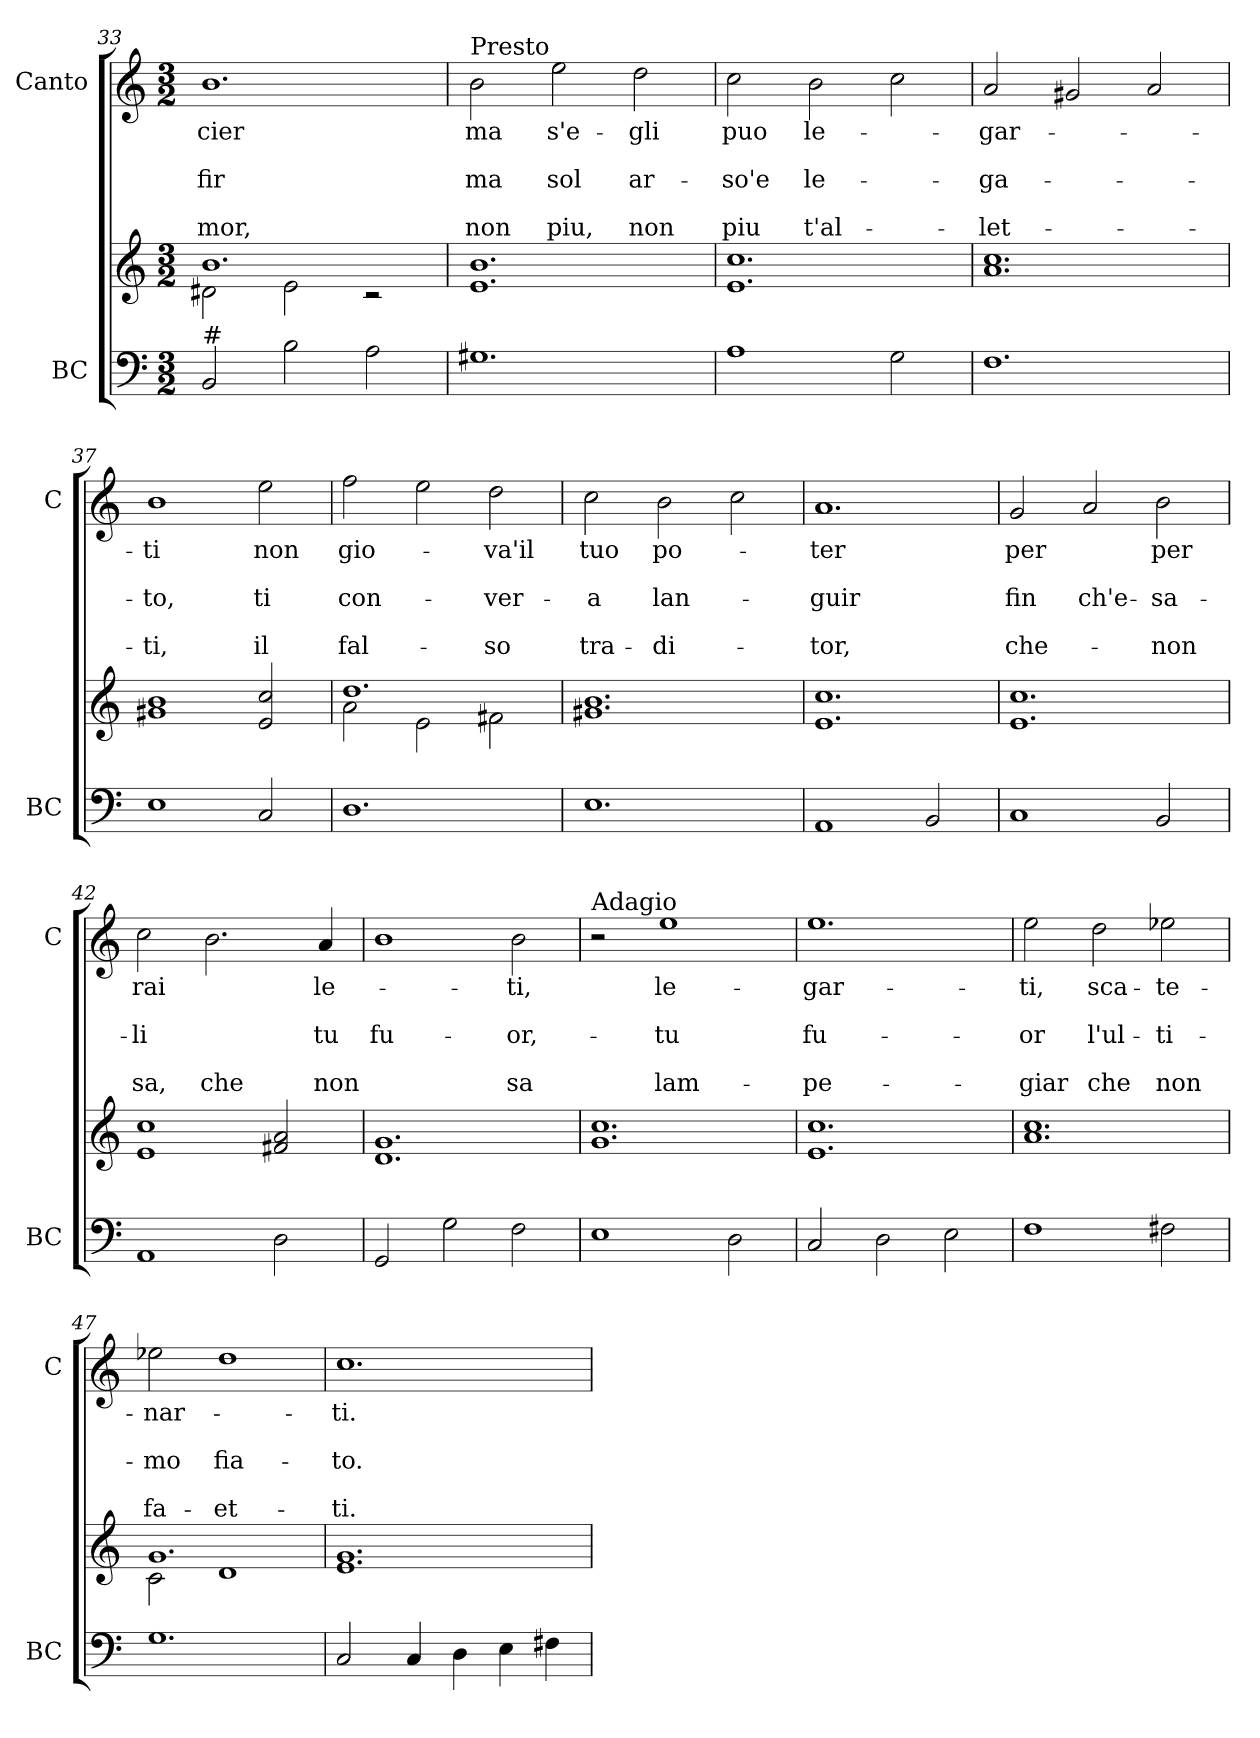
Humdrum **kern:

**kern	**kern	**kern	**text	**text	**text	**text	**text
*part2	*part2	*part1	*part1	*part1	*part1	*part1	*part1
*staff3	*staff2	*staff1	*staff1	*staff1	*staff1	*staff1	*staff1
*I"BC	*	*I"Canto	*	*	*	*	*
*I'BC	*	*I'C	*	*	*	*	*
*clefF4	*clefG2	*clefG2	*	*	*	*	*
*k[]	*k[]	*k[]	*	*	*	*	*
*C:	*C:	*C:	*	*	*	*	*
*M3/2	*M3/2	*M3/2	*	*	*	*	*
=33	=33	=33	=33	=33	=33	=33	=33
*	*^	*	*	*	*	*	*
!LO:TX:a:t=#	!	!	!	!	!	!	!	!
!	!	!	!	!LO:LY:b	!	!LO:LY:b	!	!LO:LY:b
2BB/	1.b	2d#X\	1.b	-cier	.	-fir	.	-mor,
2B\	.	2e\	.	.	.	.	.	.
2A\	.	2rc	.	.	.	.	.	.
=34	=34	=34	=34	=34	=34	=34	=34	=34
!	!	!	!LO:TX:a:t=Presto	!	!	!	!	!
!	!	!	!	!LO:LY:b	!	!LO:LY:b	!	!LO:LY:b
*	*v	*v	*	*	*	*	*	*
1.G#X	1.e 1.b	2b\	ma	.	ma	.	non
!	!	!	!LO:LY:b	!	!LO:LY:b	!	!LO:LY:b
.	.	2ee\	s'e-	.	sol	.	piu,
!	!	!	!LO:LY:b	!	!LO:LY:b	!	!LO:LY:b
.	.	2dd\	-gli	.	ar-	.	non
=35	=35	=35	=35	=35	=35	=35	=35
!	!	!	!LO:LY:b	!	!LO:LY:b	!	!LO:LY:b
1A	1.e 1.cc	2cc\	puo	.	-so'e	.	piu
!	!	!	!LO:LY:b	!	!LO:LY:b	!	!LO:LY:b
.	.	2b\	le-	.	le-	.	t'al-
2G\	.	2cc\	.	.	.	.	.
=36	=36	=36	=36	=36	=36	=36	=36
!	!	!	!LO:LY:b	!	!LO:LY:b	!	!LO:LY:b
1.F	1.a 1.cc	2a/	-gar-	.	-ga-	.	-let-
.	.	2g#X/	.	.	.	.	.
.	.	2a/	.	.	.	.	.
!!LO:PB:g=z
=37	=37	=37	=37	=37	=37	=37	=37
!	!	!	!LO:LY:b	!	!LO:LY:b	!	!LO:LY:b
1E	1g#X 1b	1b	-ti	.	-to,	.	-ti,
!	!	!	!LO:LY:b	!	!LO:LY:b	!	!LO:LY:b
2C/	2e/ 2cc/	2ee\	non	.	ti	.	il
=38	=38	=38	=38	=38	=38	=38	=38
*	*^	*	*	*	*	*	*
!	!	!	!	!LO:LY:b	!	!LO:LY:b	!	!LO:LY:b
1.D	1.dd	2a\	2ff\	gio-	.	con-	.	fal-
.	.	2e\	2ee\	.	.	.	.	.
!	!	!	!	!LO:LY:b	!	!LO:LY:b	!	!LO:LY:b
.	.	2f#X\	2dd\	-va'il	.	-ver-	.	-so
=39	=39	=39	=39	=39	=39	=39	=39	=39
!	!	!	!	!LO:LY:b	!	!LO:LY:b	!	!LO:LY:b
*	*v	*v	*	*	*	*	*	*
1.E	1.g#X 1.b	2cc\	tuo	.	-a	.	tra-
!	!	!	!LO:LY:b	!	!LO:LY:b	!	!LO:LY:b
.	.	2b\	po-	.	lan-	.	-di-
.	.	2cc\	.	.	.	.	.
=40	=40	=40	=40	=40	=40	=40	=40
!	!	!	!LO:LY:b	!	!LO:LY:b	!	!LO:LY:b
1AA	1.e 1.cc	1.a	-ter	.	-guir	.	-tor,
2BB/	.	.	.	.	.	.	.
=41	=41	=41	=41	=41	=41	=41	=41
!	!	!	!LO:LY:b	!	!LO:LY:b	!	!LO:LY:b
1C	1.e 1.cc	2g/	per	.	fin	.	che-
!	!	!	!	!	!LO:LY:b	!	!
.	.	2a/	.	.	ch'e-	.	.
!	!	!	!LO:LY:b	!	!LO:LY:b	!	!LO:LY:b
2BB/	.	2b\	-per	.	-sa-	.	-non
=42	=42	=42	=42	=42	=42	=42	=42
!	!	!	!LO:LY:b	!	!LO:LY:b	!	!LO:LY:b
1AA	1e 1cc	2cc\	rai	.	-li	.	sa,
!	!	!	!	!	!	!	!LO:LY:b
.	.	2.b\	.	.	.	.	che
2D\	2f#X/ 2a/	.	.	.	.	.	.
!	!	!	!LO:LY:b	!	!LO:LY:b	!	!LO:LY:b
.	.	4a/	le-	.	tu	.	non
!!LO:LB:g=z
=43	=43	=43	=43	=43	=43	=43	=43
!	!	!	!	!	!LO:LY:b	!	!
2GG/	1.d 1.g	1b	.	.	fu-	.	.
2G\	.	.	.	.	.	.	.
!	!	!	!LO:LY:b	!	!LO:LY:b	!	!LO:LY:b
2F\	.	2b\	-ti,	.	-or,-	.	sa
=44	=44	=44	=44	=44	=44	=44	=44
!	!	!LO:TX:a:t=Adagio	!	!	!	!	!
1E	1.g 1.cc	2r	.	.	.	.	.
!	!	!	!LO:LY:b	!	!LO:LY:b	!	!LO:LY:b
.	.	1ee	le-	.	-tu	.	lam-
2D\	.	.	.	.	.	.	.
=45	=45	=45	=45	=45	=45	=45	=45
!	!	!	!LO:LY:b	!	!LO:LY:b	!	!LO:LY:b
2C/	1.e 1.cc	1.ee	-gar-	.	fu-	.	-pe-
2D\	.	.	.	.	.	.	.
2E\	.	.	.	.	.	.	.
=46	=46	=46	=46	=46	=46	=46	=46
!	!	!	!LO:LY:b	!	!LO:LY:b	!	!LO:LY:b
1F	1.a 1.cc	2ee\	-ti,	.	-or	.	-giar
!	!	!	!LO:LY:b	!	!LO:LY:b	!	!LO:LY:b
.	.	2dd\	sca-	.	l'ul-	.	che
!	!	!	!LO:LY:b	!	!LO:LY:b	!	!LO:LY:b
2F#X\	.	2ee-X\	-te-	.	-ti-	.	non
=47	=47	=47	=47	=47	=47	=47	=47
*	*^	*	*	*	*	*	*
!	!	!	!	!LO:LY:b	!	!LO:LY:b	!	!LO:LY:b
1.G	1.g	2c\	2ee-X\	-nar-	.	-mo	.	fa-
!	!	!	!	!	!	!LO:LY:b	!	!LO:LY:b
.	.	1d	1dd	.	.	fia-	.	-et-
=48	=48	=48	=48	=48	=48	=48	=48	=48
!	!	!	!	!LO:LY:b	!	!LO:LY:b	!	!LO:LY:b
*	*v	*v	*	*	*	*	*	*
2C/	1.e 1.g	1.cc	-ti.	.	-to.	.	-ti.
4C/	.	.	.	.	.	.	.
4D\	.	.	.	.	.	.	.
4E\	.	.	.	.	.	.	.
4F#X\	.	.	.	.	.	.	.
=	=	=	=	=	=	=	=
*-	*-	*-	*-	*-	*-	*-	*-
